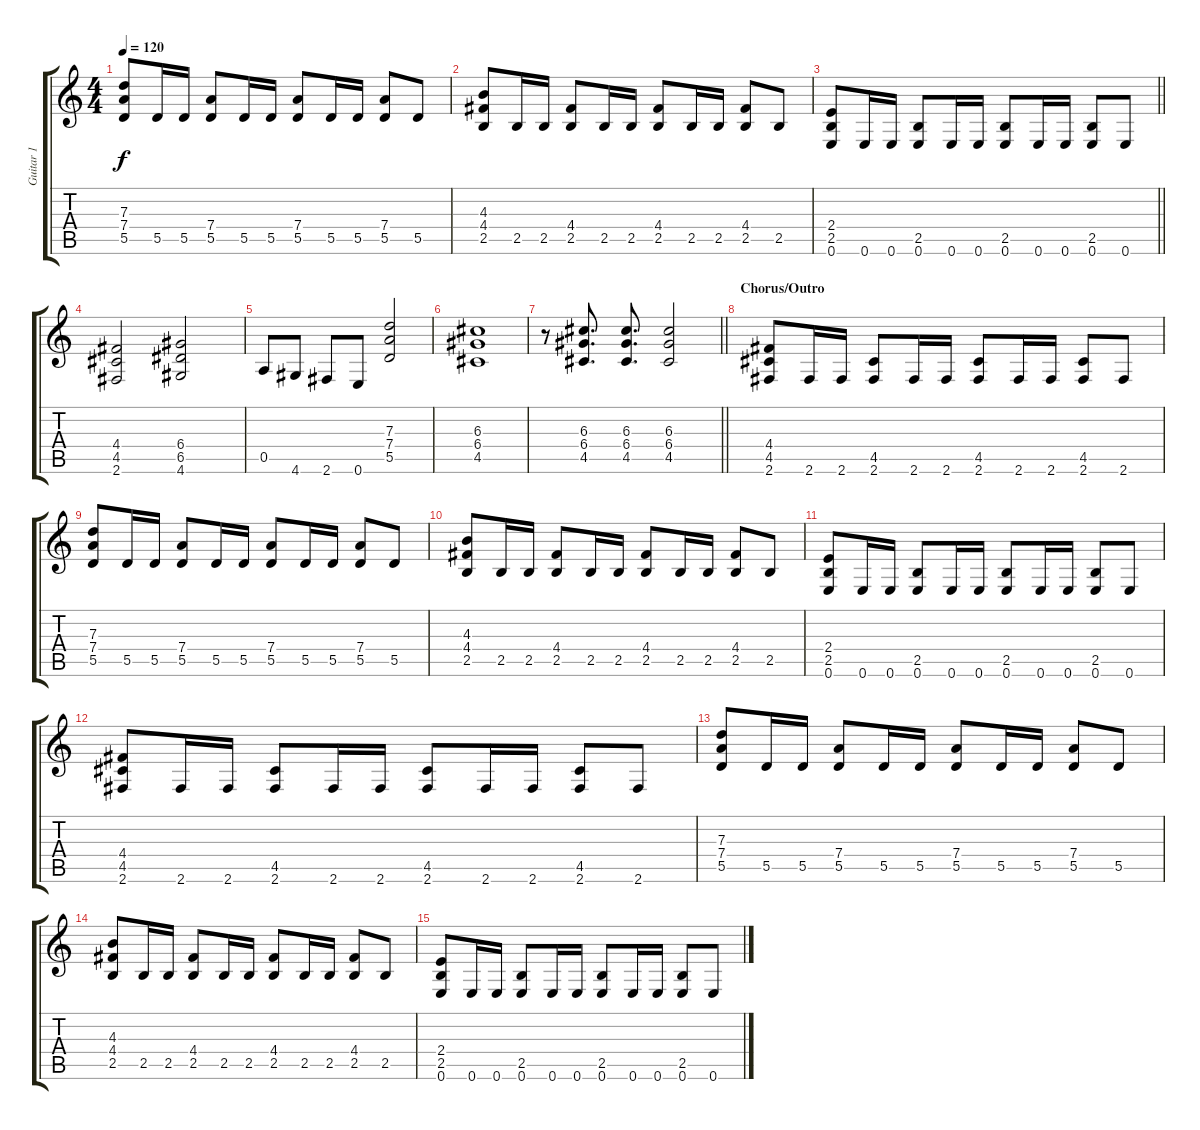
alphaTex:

\track ("Guitar 1" "Guitar 1") {instrument overdrivenguitar}
\staff {score tabs}
\tuning (E4 B3 G3 D3 A2 E2) {hide}
\ts (4 4)
\tempo 120
\clef g2
\ks c
(7.3 7.4 5.5).8{dy f} 5.5.16 5.5.16 (7.4 5.5).8 5.5.16 5.5.16 (7.4 5.5).8 5.5.16 5.5.16 (7.4 5.5).8 5.5.8 |
(4.3 4.4 2.5).8 2.5.16 2.5.16 (4.4 2.5).8 2.5.16 2.5.16 (4.4 2.5).8 2.5.16 2.5.16 (4.4 2.5).8 2.5.8 |
\barLineRight lightlight
(2.4 2.5 0.6).8 0.6.16 0.6.16 (2.5 0.6).8 0.6.16 0.6.16 (2.5 0.6).8 0.6.16 0.6.16 (2.5 0.6).8 0.6.8 |
(4.4 4.5 2.6).2 (6.4 6.5 4.6).2 |
0.5.8 4.6.8 2.6.8 0.6.8 (7.3 7.4 5.5).2 |
(6.3 6.4 4.5).1 |
\barLineRight lightlight
r.8 (6.3 6.4 4.5).8{d} (6.3 6.4 4.5).8{d} (6.3 6.4 4.5).2 |
\section ("" "Chorus/Outro")
(4.4 4.5 2.6).8 2.6.16 2.6.16 (4.5 2.6).8 2.6.16 2.6.16 (4.5 2.6).8 2.6.16 2.6.16 (4.5 2.6).8 2.6.8 |
(7.3 7.4 5.5).8 5.5.16 5.5.16 (7.4 5.5).8 5.5.16 5.5.16 (7.4 5.5).8 5.5.16 5.5.16 (7.4 5.5).8 5.5.8 |
(4.3 4.4 2.5).8 2.5.16 2.5.16 (4.4 2.5).8 2.5.16 2.5.16 (4.4 2.5).8 2.5.16 2.5.16 (4.4 2.5).8 2.5.8 |
(2.4 2.5 0.6).8 0.6.16 0.6.16 (2.5 0.6).8 0.6.16 0.6.16 (2.5 0.6).8 0.6.16 0.6.16 (2.5 0.6).8 0.6.8 |
(4.4 4.5 2.6).8 2.6.16 2.6.16 (4.5 2.6).8 2.6.16 2.6.16 (4.5 2.6).8 2.6.16 2.6.16 (4.5 2.6).8 2.6.8 |
(7.3 7.4 5.5).8 5.5.16 5.5.16 (7.4 5.5).8 5.5.16 5.5.16 (7.4 5.5).8 5.5.16 5.5.16 (7.4 5.5).8 5.5.8 |
(4.3 4.4 2.5).8 2.5.16 2.5.16 (4.4 2.5).8 2.5.16 2.5.16 (4.4 2.5).8 2.5.16 2.5.16 (4.4 2.5).8 2.5.8 |
(2.4 2.5 0.6).8 0.6.16 0.6.16 (2.5 0.6).8 0.6.16 0.6.16 (2.5 0.6).8 0.6.16 0.6.16 (2.5 0.6).8 0.6.8
